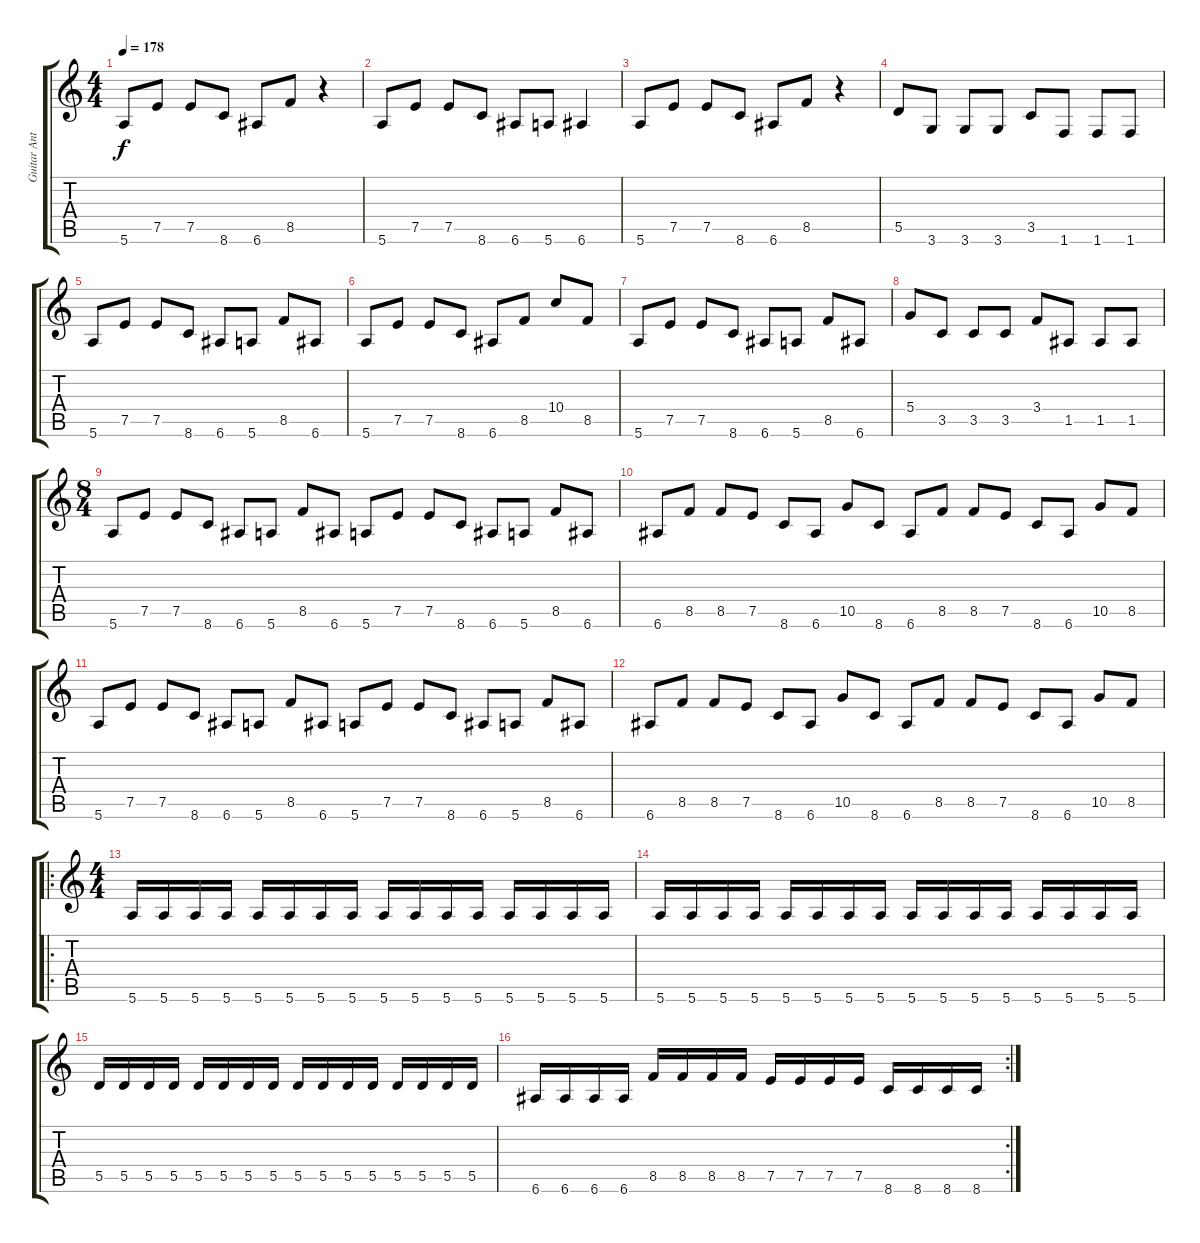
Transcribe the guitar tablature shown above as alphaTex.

\track ("Guitar Anton Blochin" "Guitar Ant") {instrument overdrivenguitar}
\staff {score tabs}
\tuning (E4 B3 G3 D3 A2 E2) {hide}
\ts (4 4)
\tempo 178
\clef g2
\ks c
5.6.8{dy f instrument overdrivenguitar} 7.5.8 7.5.8 8.6.8 6.6.8 8.5.8 r.4 |
5.6.8 7.5.8 7.5.8 8.6.8 6.6.8 5.6.8 6.6.4 |
5.6.8 7.5.8 7.5.8 8.6.8 6.6.8 8.5.8 r.4 |
5.5.8 3.6.8 3.6.8 3.6.8 3.5.8 1.6.8 1.6.8 1.6.8 |
5.6.8 7.5.8 7.5.8 8.6.8 6.6.8 5.6.8 8.5.8 6.6.8 |
5.6.8 7.5.8 7.5.8 8.6.8 6.6.8 8.5.8 10.4.8 8.5.8 |
5.6.8 7.5.8 7.5.8 8.6.8 6.6.8 5.6.8 8.5.8 6.6.8 |
5.4.8 3.5.8 3.5.8 3.5.8 3.4.8 1.5.8 1.5.8 1.5.8 |
\ts (8 4)
5.6.8 7.5.8 7.5.8 8.6.8 6.6.8 5.6.8 8.5.8 6.6.8 5.6.8 7.5.8 7.5.8 8.6.8 6.6.8 5.6.8 8.5.8 6.6.8 |
6.6.8 8.5.8 8.5.8 7.5.8 8.6.8 6.6.8 10.5.8 8.6.8 6.6.8 8.5.8 8.5.8 7.5.8 8.6.8 6.6.8 10.5.8 8.5.8 |
5.6.8 7.5.8 7.5.8 8.6.8 6.6.8 5.6.8 8.5.8 6.6.8 5.6.8 7.5.8 7.5.8 8.6.8 6.6.8 5.6.8 8.5.8 6.6.8 |
6.6.8 8.5.8 8.5.8 7.5.8 8.6.8 6.6.8 10.5.8 8.6.8 6.6.8 8.5.8 8.5.8 7.5.8 8.6.8 6.6.8 10.5.8 8.5.8 |
\ro
\ts (4 4)
5.6.16 5.6.16 5.6.16 5.6.16 5.6.16 5.6.16 5.6.16 5.6.16 5.6.16 5.6.16 5.6.16 5.6.16 5.6.16 5.6.16 5.6.16 5.6.16 |
5.6.16 5.6.16 5.6.16 5.6.16 5.6.16 5.6.16 5.6.16 5.6.16 5.6.16 5.6.16 5.6.16 5.6.16 5.6.16 5.6.16 5.6.16 5.6.16 |
5.5.16 5.5.16 5.5.16 5.5.16 5.5.16 5.5.16 5.5.16 5.5.16 5.5.16 5.5.16 5.5.16 5.5.16 5.5.16 5.5.16 5.5.16 5.5.16 |
\rc 2
6.6.16 6.6.16 6.6.16 6.6.16 8.5.16 8.5.16 8.5.16 8.5.16 7.5.16 7.5.16 7.5.16 7.5.16 8.6.16 8.6.16 8.6.16 8.6.16
